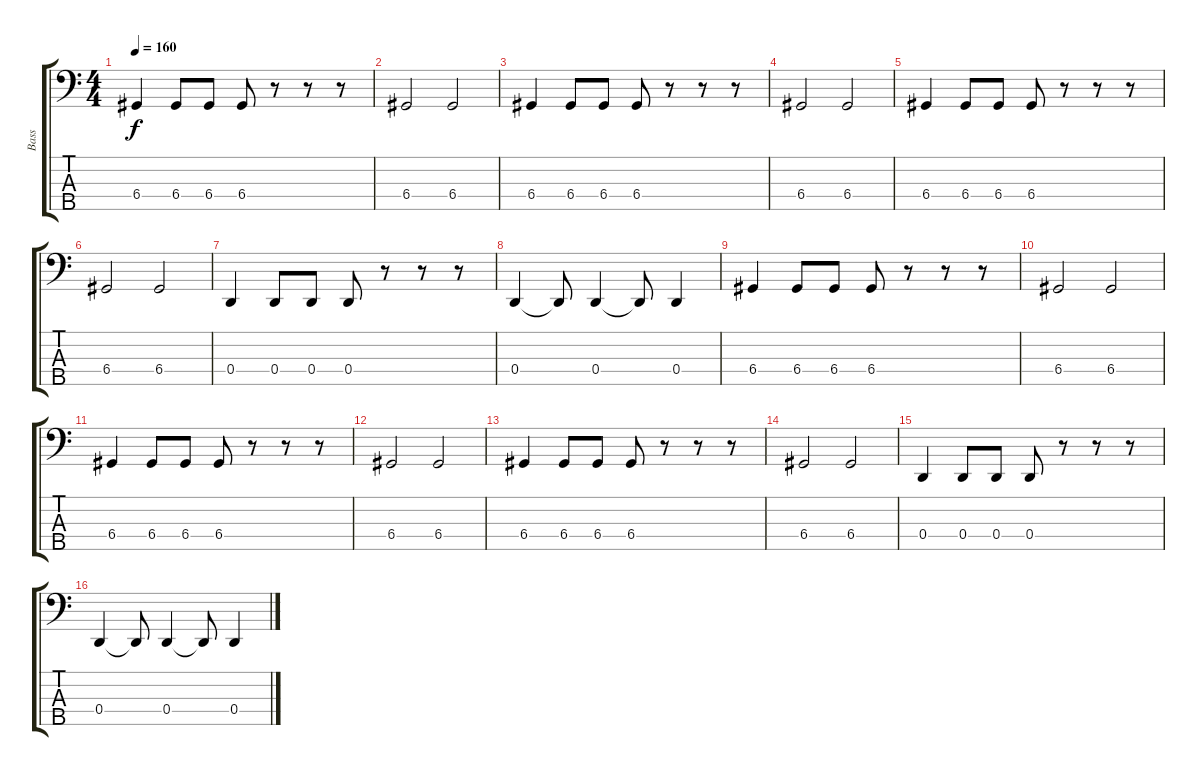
\track ("Bass" "Bass") {instrument electricbassfinger}
\staff {score tabs}
\tuning (F2 C2 G1 D1 A0) {hide}
\ts (4 4)
\tempo 160
\clef f4
\ks c
6.4.4{dy f} 6.4.8 6.4.8 6.4.8 r.8 r.8 r.8 |
6.4.2 6.4.2 |
6.4.4 6.4.8 6.4.8 6.4.8 r.8 r.8 r.8 |
6.4.2 6.4.2 |
6.4.4 6.4.8 6.4.8 6.4.8 r.8 r.8 r.8 |
6.4.2 6.4.2 |
0.4.4{volume 9} 0.4.8 0.4.8 0.4.8 r.8 r.8 r.8 |
0.4.4 0.4{t}.8 0.4.4 0.4{t}.8 0.4.4 |
6.4.4 6.4.8 6.4.8 6.4.8 r.8 r.8 r.8 |
6.4.2 6.4.2 |
6.4.4 6.4.8 6.4.8 6.4.8 r.8 r.8 r.8 |
6.4.2 6.4.2 |
6.4.4 6.4.8 6.4.8 6.4.8 r.8 r.8 r.8 |
6.4.2 6.4.2 |
0.4.4{volume 9} 0.4.8 0.4.8 0.4.8 r.8 r.8 r.8 |
0.4.4 0.4{t}.8 0.4.4 0.4{t}.8 0.4.4
